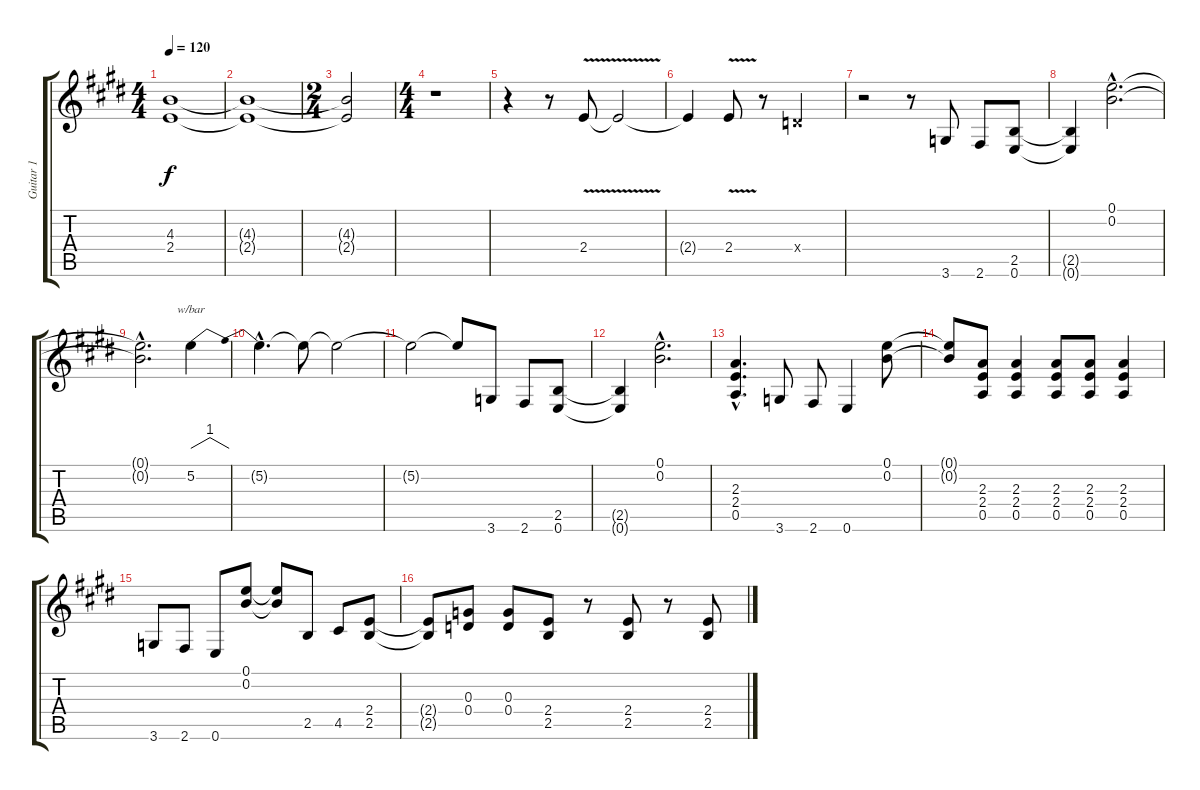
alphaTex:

\track ("Guitar 1" "Guitar 1") {instrument distortionguitar}
\staff {score tabs}
\tuning (E4 B3 G3 D3 A2 E2) {hide}
\ts (4 4)
\tempo 120
\clef g2
\ks e
(4.3{t} 2.4{t}).1{dy f} |
(4.3{t} 2.4{t}).1 |
\ts (2 4)
(4.3{t} 2.4{t}).2 |
\ts (4 4)
r.1 |
r.4 r.8 2.4{v}.8 2.4{t}.2 |
2.4{t}.4 2.4{v}.8 r.8 0.4{x}.2 |
r.2 r.8 3.6.8 2.6.8 (2.5 0.6).8 |
(2.5{t} 0.6{t}).4 (0.1{hac} 0.2{hac}).2{d} |
(0.1{hac t} 0.2{hac t}).2{d} 5.2.4{tbe (dip default 0 0 30 4 60 0) volume 16 instrument guitarharmonics} |
5.2{hac t}.4{d} 5.2{t}.8 5.2{t}.2 |
5.2{t}.2 5.2{t}.8 3.6.8{instrument distortionguitar} 2.6.8 (2.5 0.6).8 |
(2.5{t} 0.6{t}).4 (0.1{hac} 0.2{hac}).2{d} |
(2.3{hac} 2.4{hac} 0.5{hac}).4{d} 3.6.8 2.6.8 0.6.4 (0.1 0.2).8 |
(0.1{t} 0.2{t}).8 (2.3 2.4 0.5).8 (2.3 2.4 0.5).4 (2.3 2.4 0.5).8 (2.3 2.4 0.5).8 (2.3 2.4 0.5).4 |
3.6.8 2.6.8 0.6.8 (0.1 0.2).8 (0.1{t} 0.2{t}).8 2.5.8 4.5.8 (2.4 2.5).8 |
(2.4{t} 2.5{t}).8 (0.3 0.4).8 (0.3 0.4).8 (2.4 2.5).8 r.8 (2.4 2.5).8 r.8 (2.4 2.5).8
